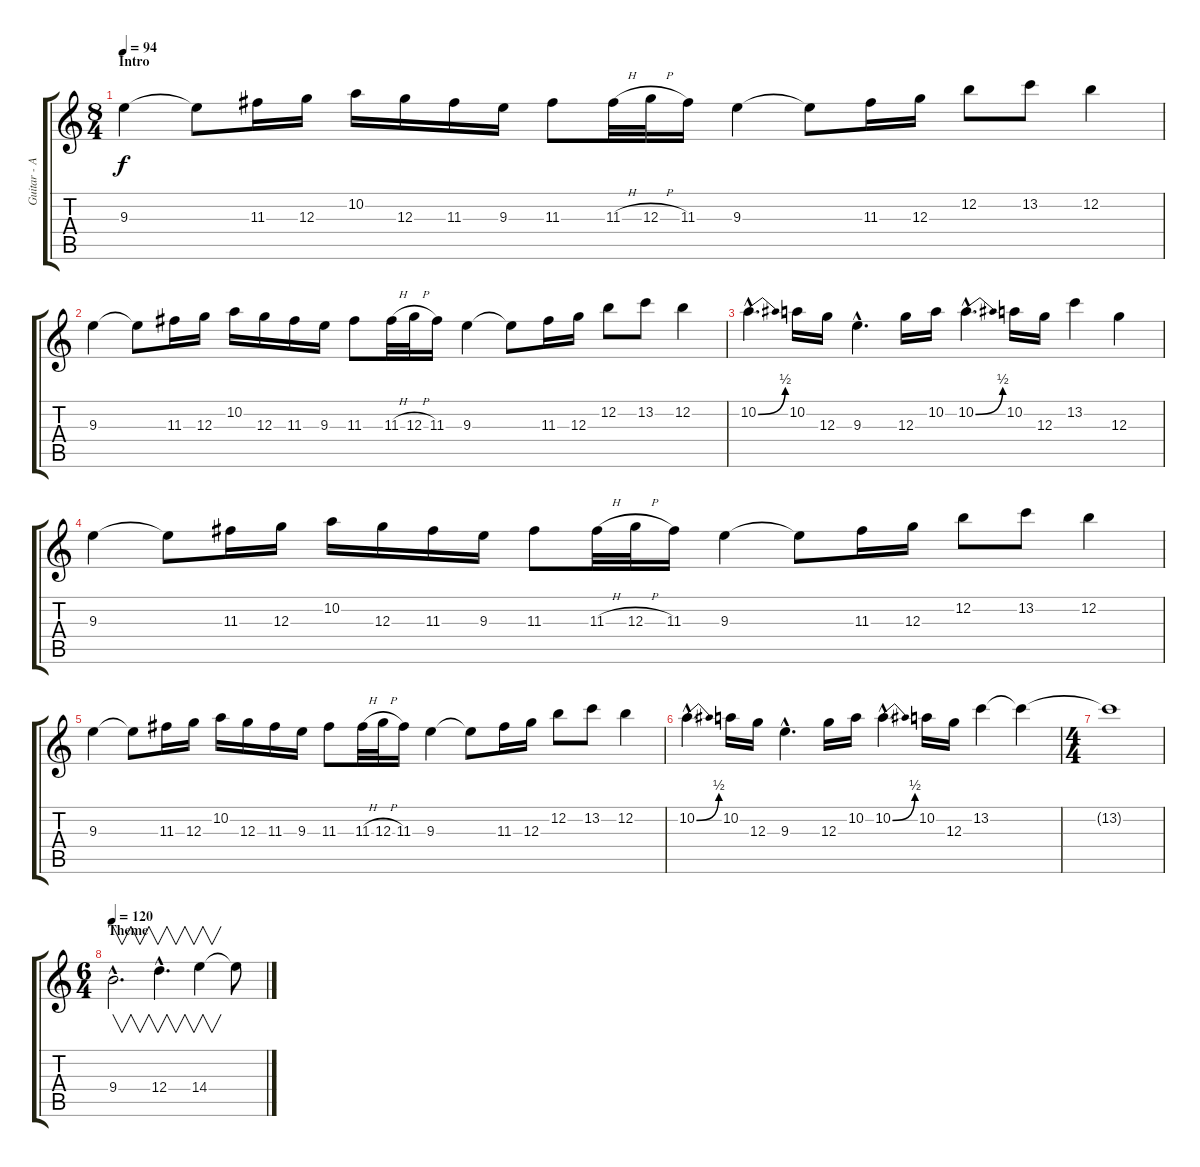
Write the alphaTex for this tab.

\track ("Guitar - Andy LaRoque" "Guitar - A") {instrument overdrivenguitar}
\staff {score tabs}
\tuning (E4 B3 G3 D3 A2 E2) {hide}
\ts (8 4)
\section ("" "Intro")
\tempo 94
\clef g2
\ks c
9.3.4{dy f instrument overdrivenguitar} 9.3{t}.8 11.3.16 12.3.16 10.2.16 12.3.16 11.3.16 9.3.16 11.3.8 11.3{h}.32 12.3{h}.32 11.3.16 9.3.4 9.3{t}.8 11.3.16 12.3.16 12.2.8 13.2.8 12.2.4 |
9.3.4 9.3{t}.8 11.3.16 12.3.16 10.2.16 12.3.16 11.3.16 9.3.16 11.3.8 11.3{h}.32 12.3{h}.32 11.3.16 9.3.4 9.3{t}.8 11.3.16 12.3.16 12.2.8 13.2.8 12.2.4 |
10.2{be (bend 0 0 60 2) hac}.4{d} 10.2.16 12.3.16 9.3{hac}.4{d} 12.3.16 10.2.16 10.2{be (bend 0 0 60 2) hac}.4{d} 10.2.16 12.3.16 13.2.4 12.3.4 |
9.3.4 9.3{t}.8 11.3.16 12.3.16 10.2.16 12.3.16 11.3.16 9.3.16 11.3.8 11.3{h}.32 12.3{h}.32 11.3.16 9.3.4 9.3{t}.8 11.3.16 12.3.16 12.2.8 13.2.8 12.2.4 |
9.3.4 9.3{t}.8 11.3.16 12.3.16 10.2.16 12.3.16 11.3.16 9.3.16 11.3.8 11.3{h}.32 12.3{h}.32 11.3.16 9.3.4 9.3{t}.8 11.3.16 12.3.16 12.2.8 13.2.8 12.2.4 |
10.2{be (bend 0 0 60 2) hac}.4{d} 10.2.16 12.3.16 9.3{hac}.4{d} 12.3.16 10.2.16 10.2{be (bend 0 0 60 2) hac}.4{d} 10.2.16 12.3.16 13.2.4 13.2{t}.4 |
\ts (4 4)
13.2{t}.1 |
\ts (6 4)
\section ("" "Theme")
\tempo 120
9.4{hac}.2{v d} 12.4{hac}.4{v d} 14.4.4{v} 14.4{t}.8
